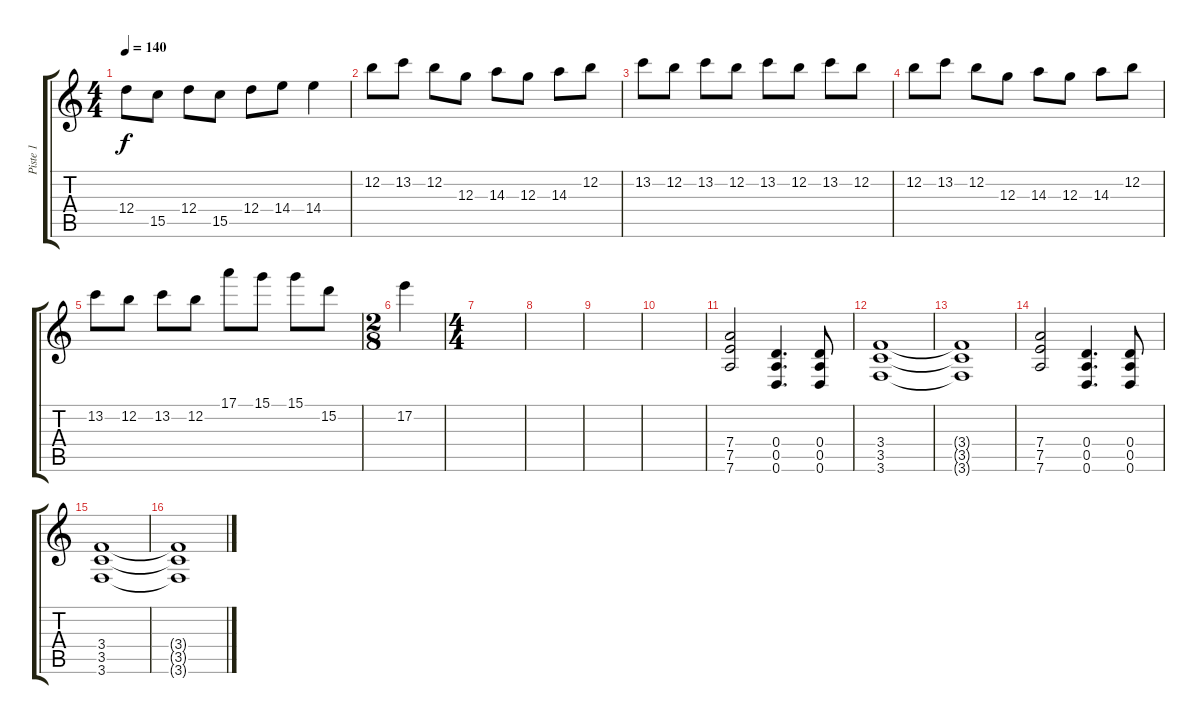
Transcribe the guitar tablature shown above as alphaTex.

\track ("Piste 1" "Piste 1") {instrument overdrivenguitar}
\staff {score tabs}
\tuning (E4 B3 G3 D3 A2 D2) {hide}
\ts (4 4)
\tempo 140
\clef g2
\ks c
12.4.8{dy f} 15.5.8 12.4.8 15.5.8 12.4.8 14.4.8 14.4.4 |
12.2.8 13.2.8 12.2.8 12.3.8 14.3.8 12.3.8 14.3.8 12.2.8 |
13.2.8 12.2.8 13.2.8 12.2.8 13.2.8 12.2.8 13.2.8 12.2.8 |
12.2.8 13.2.8 12.2.8 12.3.8 14.3.8 12.3.8 14.3.8 12.2.8 |
13.2.8 12.2.8 13.2.8 12.2.8 17.1.8 15.1.8 15.1.8 15.2.8 |
\ts (2 8)
17.2.4 |
\ts (4 4)
|
|
|
|
(7.4 7.5 7.6).2 (0.4 0.5 0.6).4{d} (0.4 0.5 0.6).8 |
(3.4 3.5 3.6).1 |
(3.4{t} 3.5{t} 3.6{t}).1 |
(7.4 7.5 7.6).2 (0.4 0.5 0.6).4{d} (0.4 0.5 0.6).8 |
(3.4 3.5 3.6).1 |
(3.4{t} 3.5{t} 3.6{t}).1
